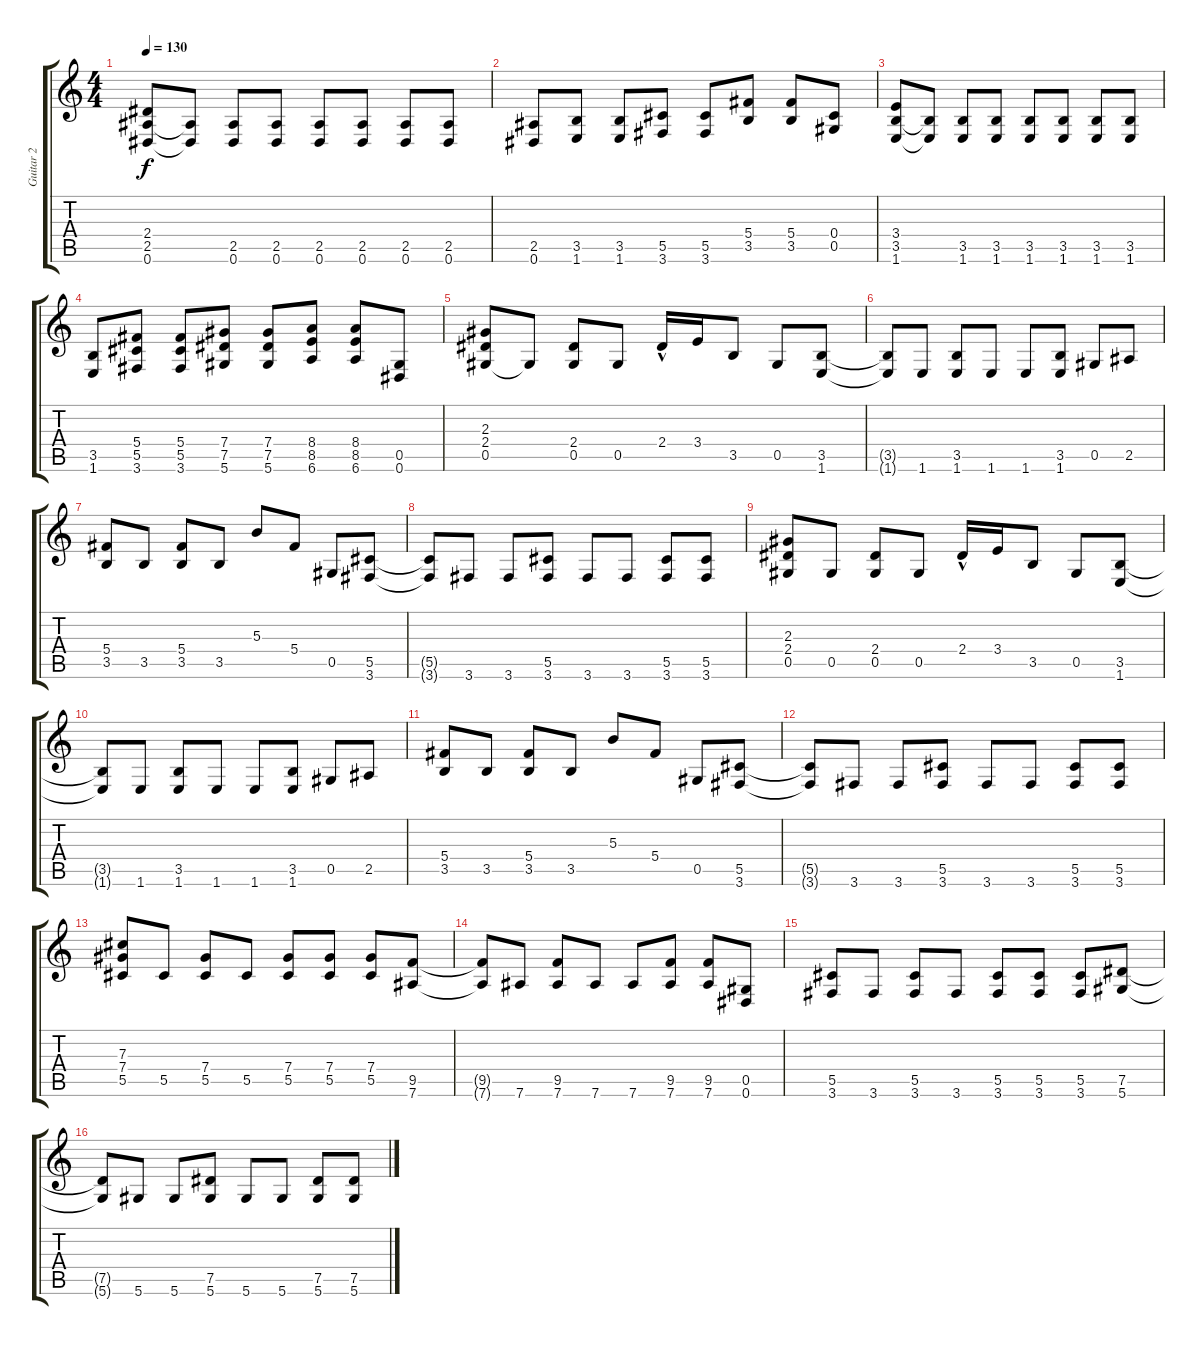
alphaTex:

\track ("Guitar 2" "Guitar 2") {instrument distortionguitar}
\staff {score tabs}
\tuning (Eb4 Bb3 Gb3 Db3 Ab2 Eb2) {hide}
\ts (4 4)
\tempo 130
\clef g2
\ks c
(2.4 2.5 0.6).8{dy f} (2.5{t} 0.6{t}).8 (2.5 0.6).8 (2.5 0.6).8 (2.5 0.6).8 (2.5 0.6).8 (2.5 0.6).8 (2.5 0.6).8 |
(2.5 0.6).8 (3.5 1.6).8 (3.5 1.6).8 (5.5 3.6).8 (5.5 3.6).8 (5.4 3.5).8 (5.4 3.5).8 (0.4 0.5).8 |
(3.4 3.5 1.6).8 (3.5{t} 1.6{t}).8 (3.5 1.6).8 (3.5 1.6).8 (3.5 1.6).8 (3.5 1.6).8 (3.5 1.6).8 (3.5 1.6).8 |
(3.5 1.6).8 (5.4 5.5 3.6).8 (5.4 5.5 3.6).8 (7.4 7.5 5.6).8 (7.4 7.5 5.6).8 (8.4 8.5 6.6).8 (8.4 8.5 6.6).8 (0.5 0.6).8 |
(2.3 2.4 0.5).8 0.5{t}.8 (2.4 0.5).8 0.5.8 2.4{hac}.16 3.4.16 3.5.8 0.5.8 (3.5 1.6).8 |
(3.5{t} 1.6{t}).8 1.6.8 (3.5 1.6).8 1.6.8 1.6.8 (3.5 1.6).8 0.5.8 2.5.8 |
(5.4 3.5).8 3.5.8 (5.4 3.5).8 3.5.8 5.3.8 5.4.8 0.5.8 (5.5 3.6).8 |
(5.5{t} 3.6{t}).8 3.6.8 3.6.8 (5.5 3.6).8 3.6.8 3.6.8 (5.5 3.6).8 (5.5 3.6).8 |
(2.3 2.4 0.5).8 0.5.8 (2.4 0.5).8 0.5.8 2.4{hac}.16 3.4.16 3.5.8 0.5.8 (3.5 1.6).8 |
(3.5{t} 1.6{t}).8 1.6.8 (3.5 1.6).8 1.6.8 1.6.8 (3.5 1.6).8 0.5.8 2.5.8 |
(5.4 3.5).8 3.5.8 (5.4 3.5).8 3.5.8 5.3.8 5.4.8 0.5.8 (5.5 3.6).8 |
(5.5{t} 3.6{t}).8 3.6.8 3.6.8 (5.5 3.6).8 3.6.8 3.6.8 (5.5 3.6).8 (5.5 3.6).8 |
(7.3 7.4 5.5).8 5.5.8 (7.4 5.5).8 5.5.8 (7.4 5.5).8 (7.4 5.5).8 (7.4 5.5).8 (9.5 7.6).8 |
(9.5{t} 7.6{t}).8 7.6.8 (9.5 7.6).8 7.6.8 7.6.8 (9.5 7.6).8 (9.5 7.6).8 (0.5 0.6).8 |
(5.5 3.6).8 3.6.8 (5.5 3.6).8 3.6.8 (5.5 3.6).8 (5.5 3.6).8 (5.5 3.6).8 (7.5 5.6).8 |
(7.5{t} 5.6{t}).8 5.6.8 5.6.8 (7.5 5.6).8 5.6.8 5.6.8 (7.5 5.6).8 (7.5 5.6).8
